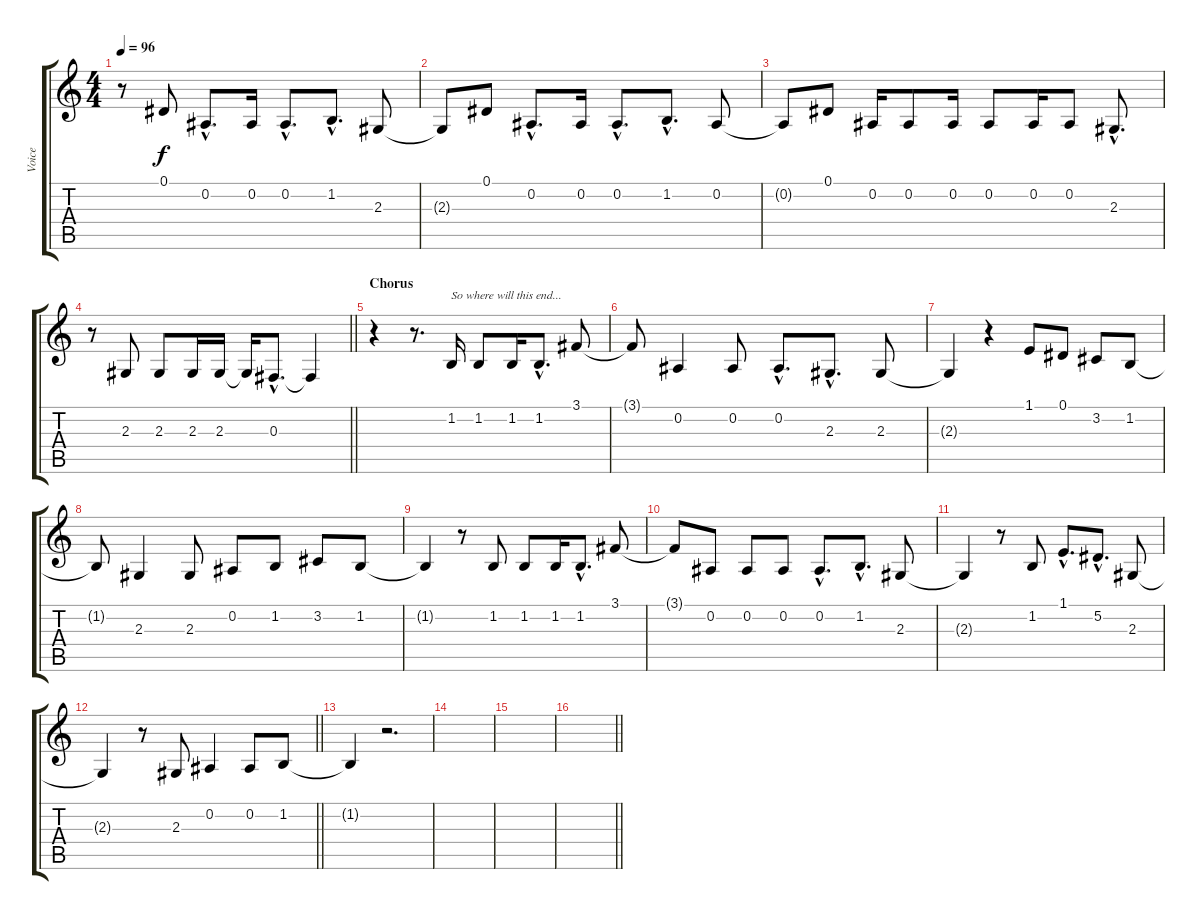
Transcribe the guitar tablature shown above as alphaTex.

\track ("Voice" "Voice") {instrument clarinet}
\staff {score tabs}
\tuning (Eb4 Bb3 Gb3 Db3 Ab2 Eb2) {hide}
\ts (4 4)
\tempo 96
\clef g2
\ks c
r.8{dy f} 0.1.8 0.2{hac}.8{d} 0.2.16 0.2{hac}.8{d} 1.2{hac}.8{d} 2.3.8 |
2.3{t}.8 0.1.8 0.2{hac}.8{d} 0.2.16 0.2{hac}.8{d} 1.2{hac}.8{d} 0.2.8 |
0.2{t}.8 0.1.8 0.2.16 0.2.8 0.2.16 0.2.8 0.2.16 0.2.8 2.3{hac}.8{d} |
\barLineRight lightlight
r.8 2.3.8 2.3.8 2.3.16 2.3.16 2.3{t}.16 0.3{hac}.8{d} 0.3{t}.4 |
\section ("" "Chorus")
r.4{volume 16} r.8{d} 1.2.16{txt "So where will this end..."} 1.2.8 1.2.16 1.2{hac}.8{d} 3.1.8 |
3.1{t}.8 0.2.4 0.2.8 0.2{hac}.8{d} 2.3{hac}.8{d} 2.3.8 |
2.3{t}.4 r.4 1.1.8 0.1.8 3.2.8 1.2.8 |
1.2{t}.8 2.3.4 2.3.8 0.2.8 1.2.8 3.2.8 1.2.8 |
1.2{t}.4{volume 16} r.8 1.2.8 1.2.8 1.2.16 1.2{hac}.8{d} 3.1.8 |
3.1{t}.8 0.2.8 0.2.8 0.2.8 0.2{hac}.8{d} 1.2{hac}.8{d} 2.3.8 |
2.3{t}.4 r.8 1.2.8 1.1{hac}.8{d} 5.2{hac}.8{d} 2.3.8 |
\barLineRight lightlight
2.3{t}.4 r.8 2.3.8 0.2.4 0.2.8 1.2.8 |
1.2{t}.4 r.2{d} |
|
|
\barLineRight lightlight
